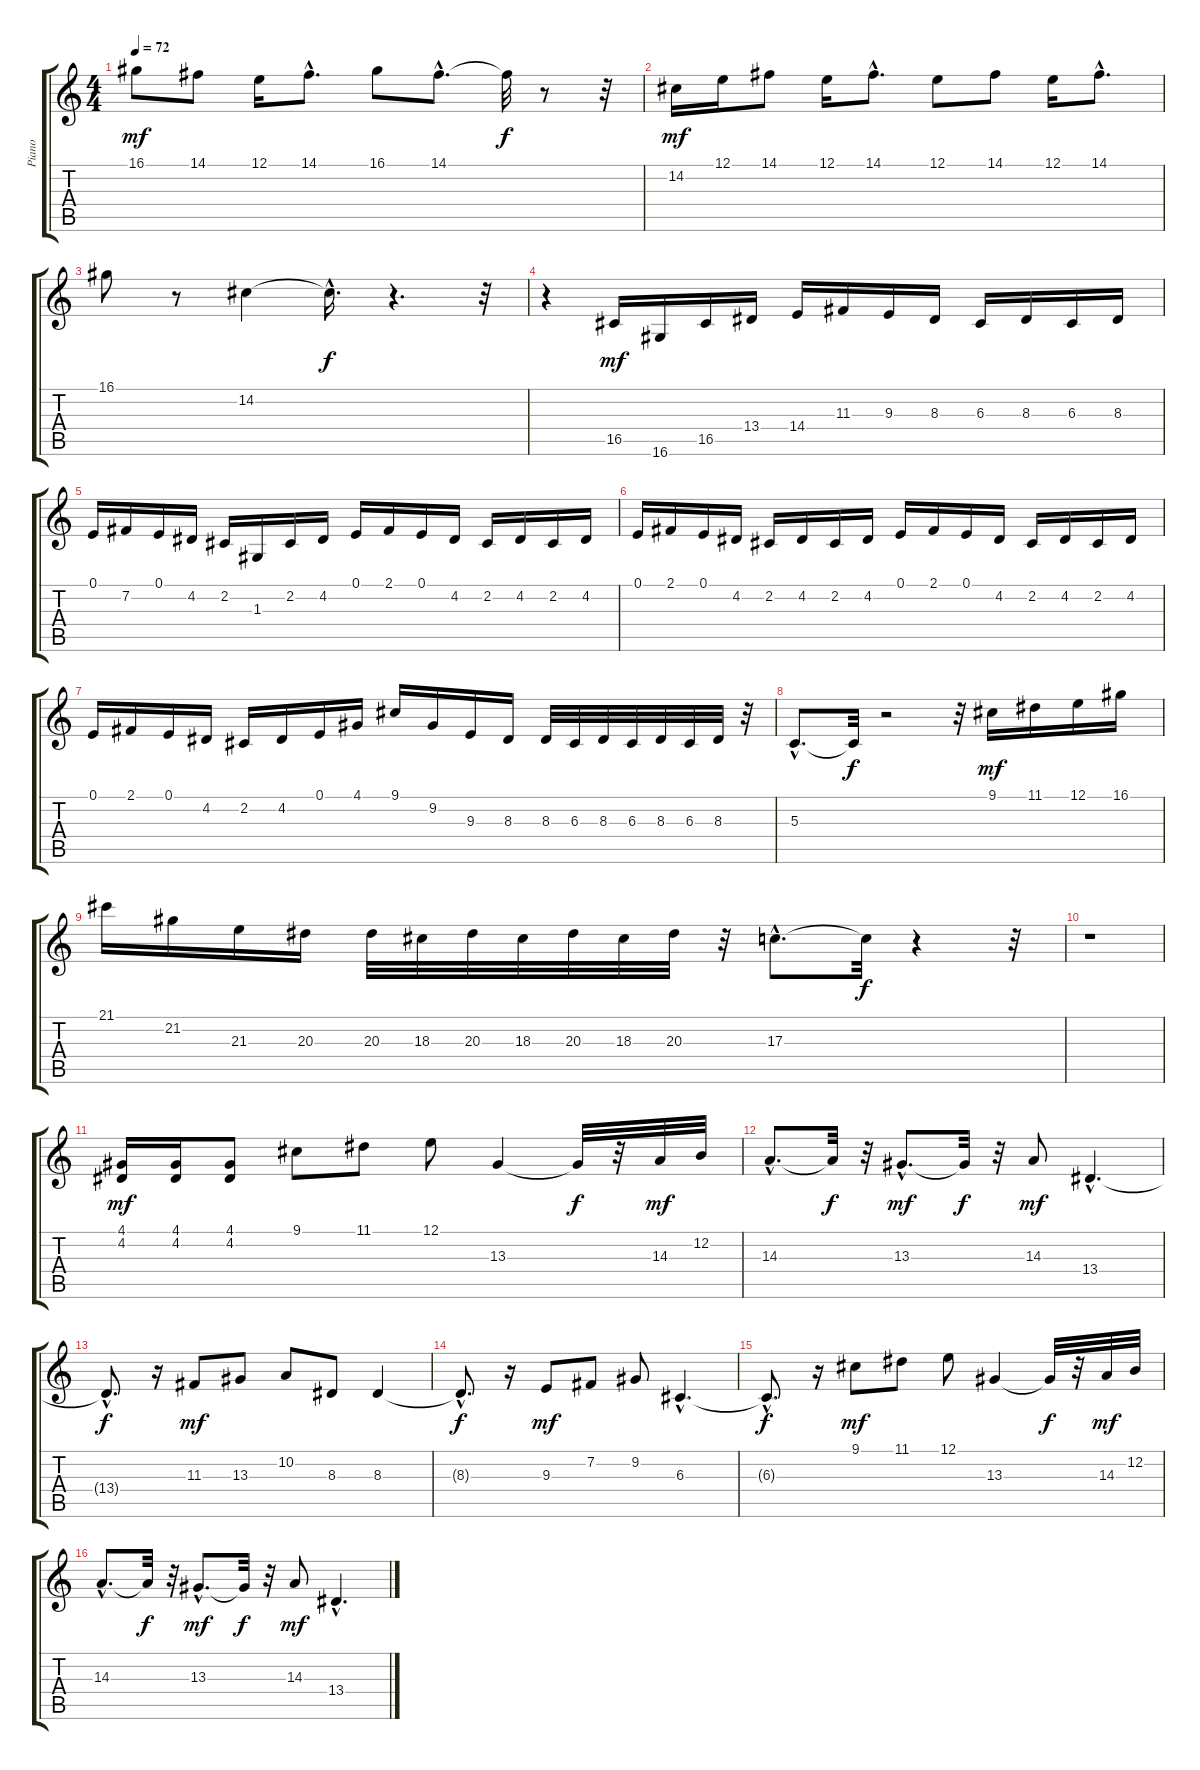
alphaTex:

\track ("Piano" "Piano") {instrument acousticgrandpiano}
\staff {score tabs}
\tuning (E4 B3 G3 D3 A2 E2) {hide}
\ts (4 4)
\tempo 72
\clef g2
\ks c
16.1.8{dy mf} 14.1.8 12.1.16 14.1{hac}.8{d} 16.1.8 14.1{hac}.8{d} 14.1{t}.32{dy f} r.8 r.32 |
14.2.16{dy mf} 12.1.16 14.1.8 12.1.16 14.1{hac}.8{d} 12.1.8 14.1.8 12.1.16 14.1{hac}.8{d} |
16.1.8 r.8 14.2.4 14.2{hac t}.16{d dy f} r.4{d} r.32 |
r.4 16.5.16{dy mf} 16.6.16 16.5.16 13.4.16 14.4.16 11.3.16 9.3.16 8.3.16 6.3.16 8.3.16 6.3.16 8.3.16 |
0.1.16 7.2.16 0.1.16 4.2.16 2.2.16 1.3.16 2.2.16 4.2.16 0.1.16 2.1.16 0.1.16 4.2.16 2.2.16 4.2.16 2.2.16 4.2.16 |
0.1.16 2.1.16 0.1.16 4.2.16 2.2.16 4.2.16 2.2.16 4.2.16 0.1.16 2.1.16 0.1.16 4.2.16 2.2.16 4.2.16 2.2.16 4.2.16 |
0.1.16 2.1.16 0.1.16 4.2.16 2.2.16 4.2.16 0.1.16 4.1.16 9.1.16 9.2.16 9.3.16 8.3.16 8.3.32 6.3.32 8.3.32 6.3.32 8.3.32 6.3.32 8.3.32 r.32 |
5.3{hac}.8{d} 5.3{t}.32{dy f} r.2 r.32 9.1.16{dy mf} 11.1.16 12.1.16 16.1.16 |
21.1.16 21.2.16 21.3.16 20.3.16 20.3.32 18.3.32 20.3.32 18.3.32 20.3.32 18.3.32 20.3.32 r.32 17.3{hac}.8{d} 17.3{t}.32{dy f} r.4 r.32 |
r.1 |
(4.1 4.2).16{dy mf} (4.1 4.2).16 (4.1 4.2).8 9.1.8 11.1.8 12.1.8 13.3.4 13.3{t}.32{dy f} r.32 14.3.32{dy mf} 12.2.32 |
14.3{hac}.8{d} 14.3{t}.32{dy f} r.32 13.3{hac}.8{d dy mf} 13.3{t}.32{dy f} r.32 14.3.8{dy mf} 13.4{hac}.4{d} |
13.4{hac t}.8{d dy f} r.16 11.3.8{dy mf} 13.3.8 10.2.8 8.3.8 8.3.4 |
8.3{hac t}.8{d dy f} r.16 9.3.8{dy mf} 7.2.8 9.2.8 6.3{hac}.4{d} |
6.3{hac t}.8{d dy f} r.16 9.1.8{dy mf} 11.1.8 12.1.8 13.3.4 13.3{t}.32{dy f} r.32 14.3.32{dy mf} 12.2.32 |
14.3{hac}.8{d} 14.3{t}.32{dy f} r.32 13.3{hac}.8{d dy mf} 13.3{t}.32{dy f} r.32 14.3.8{dy mf} 13.4{hac}.4{d}
